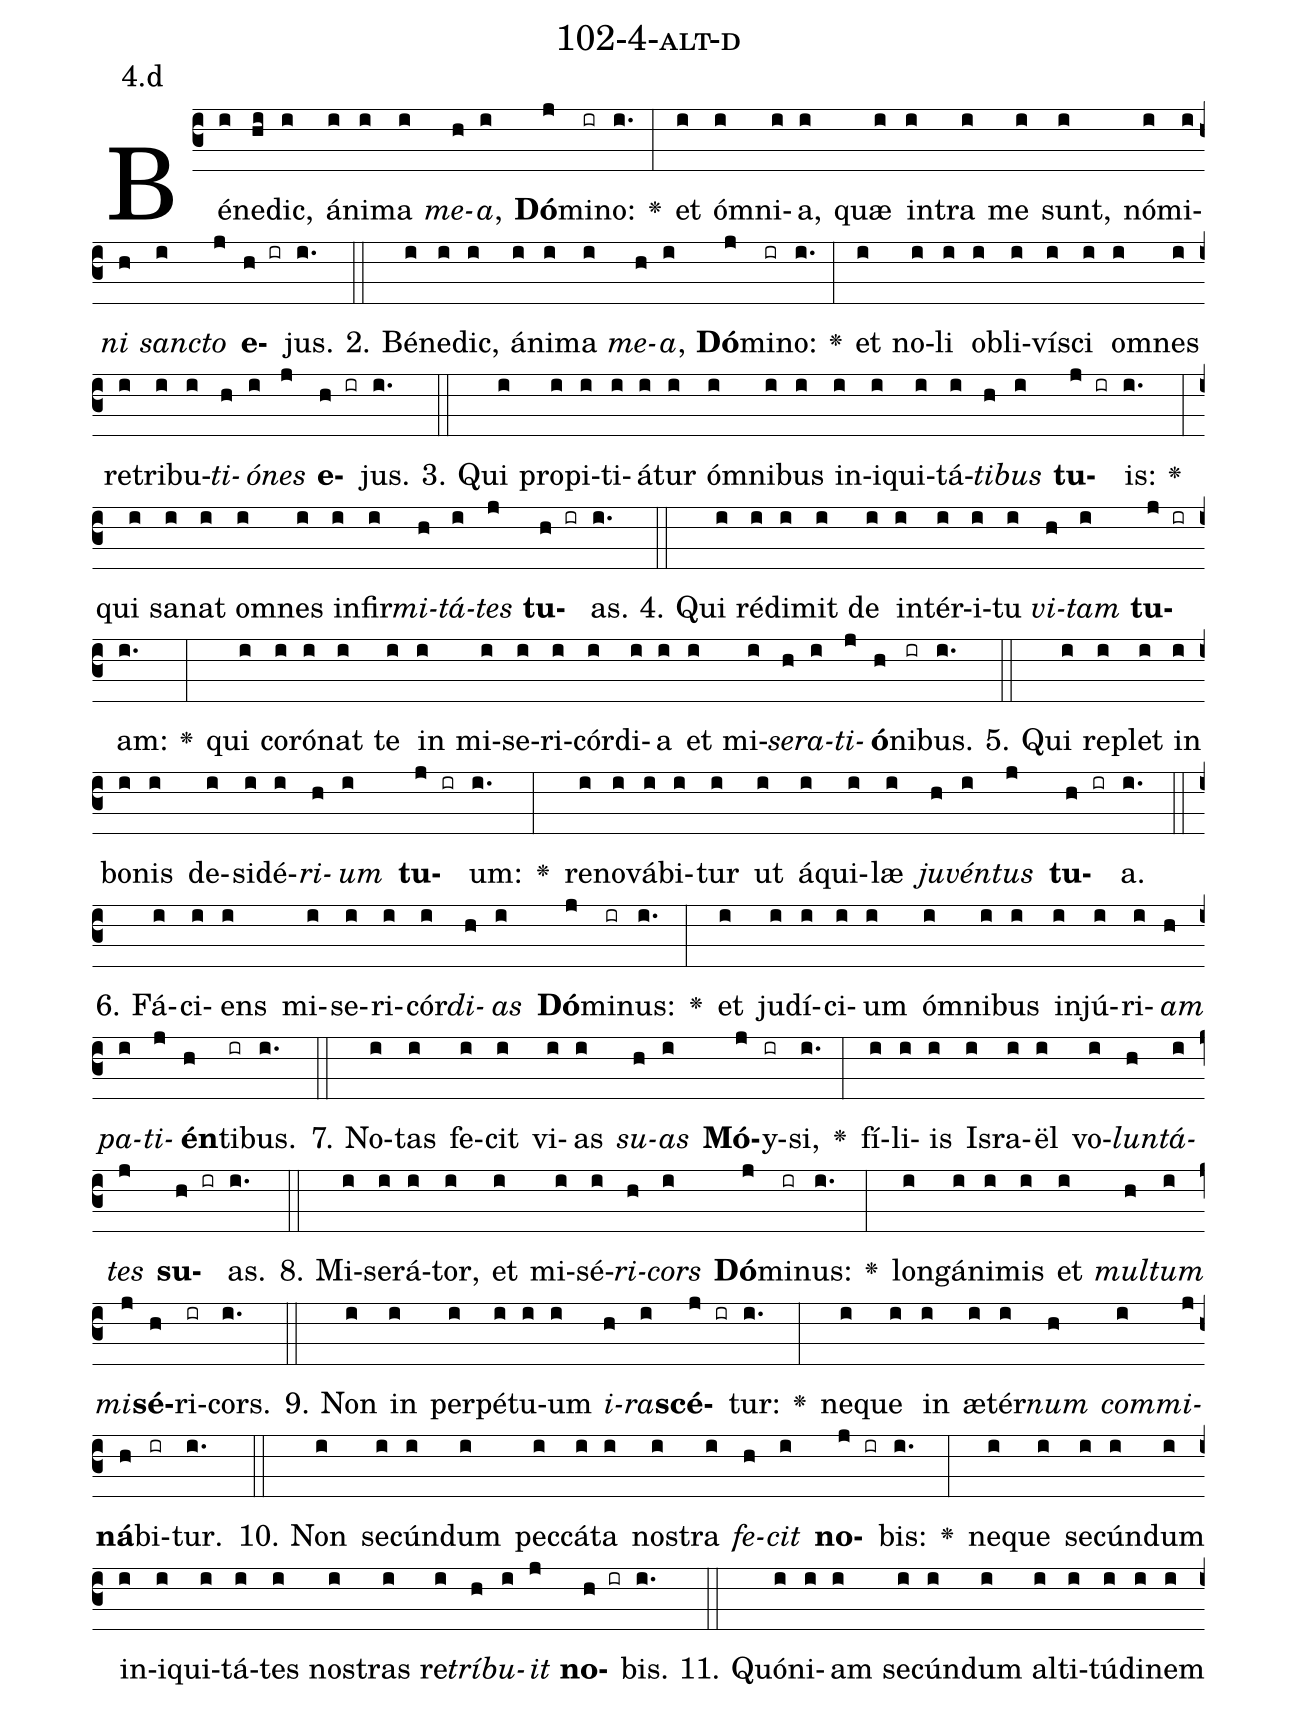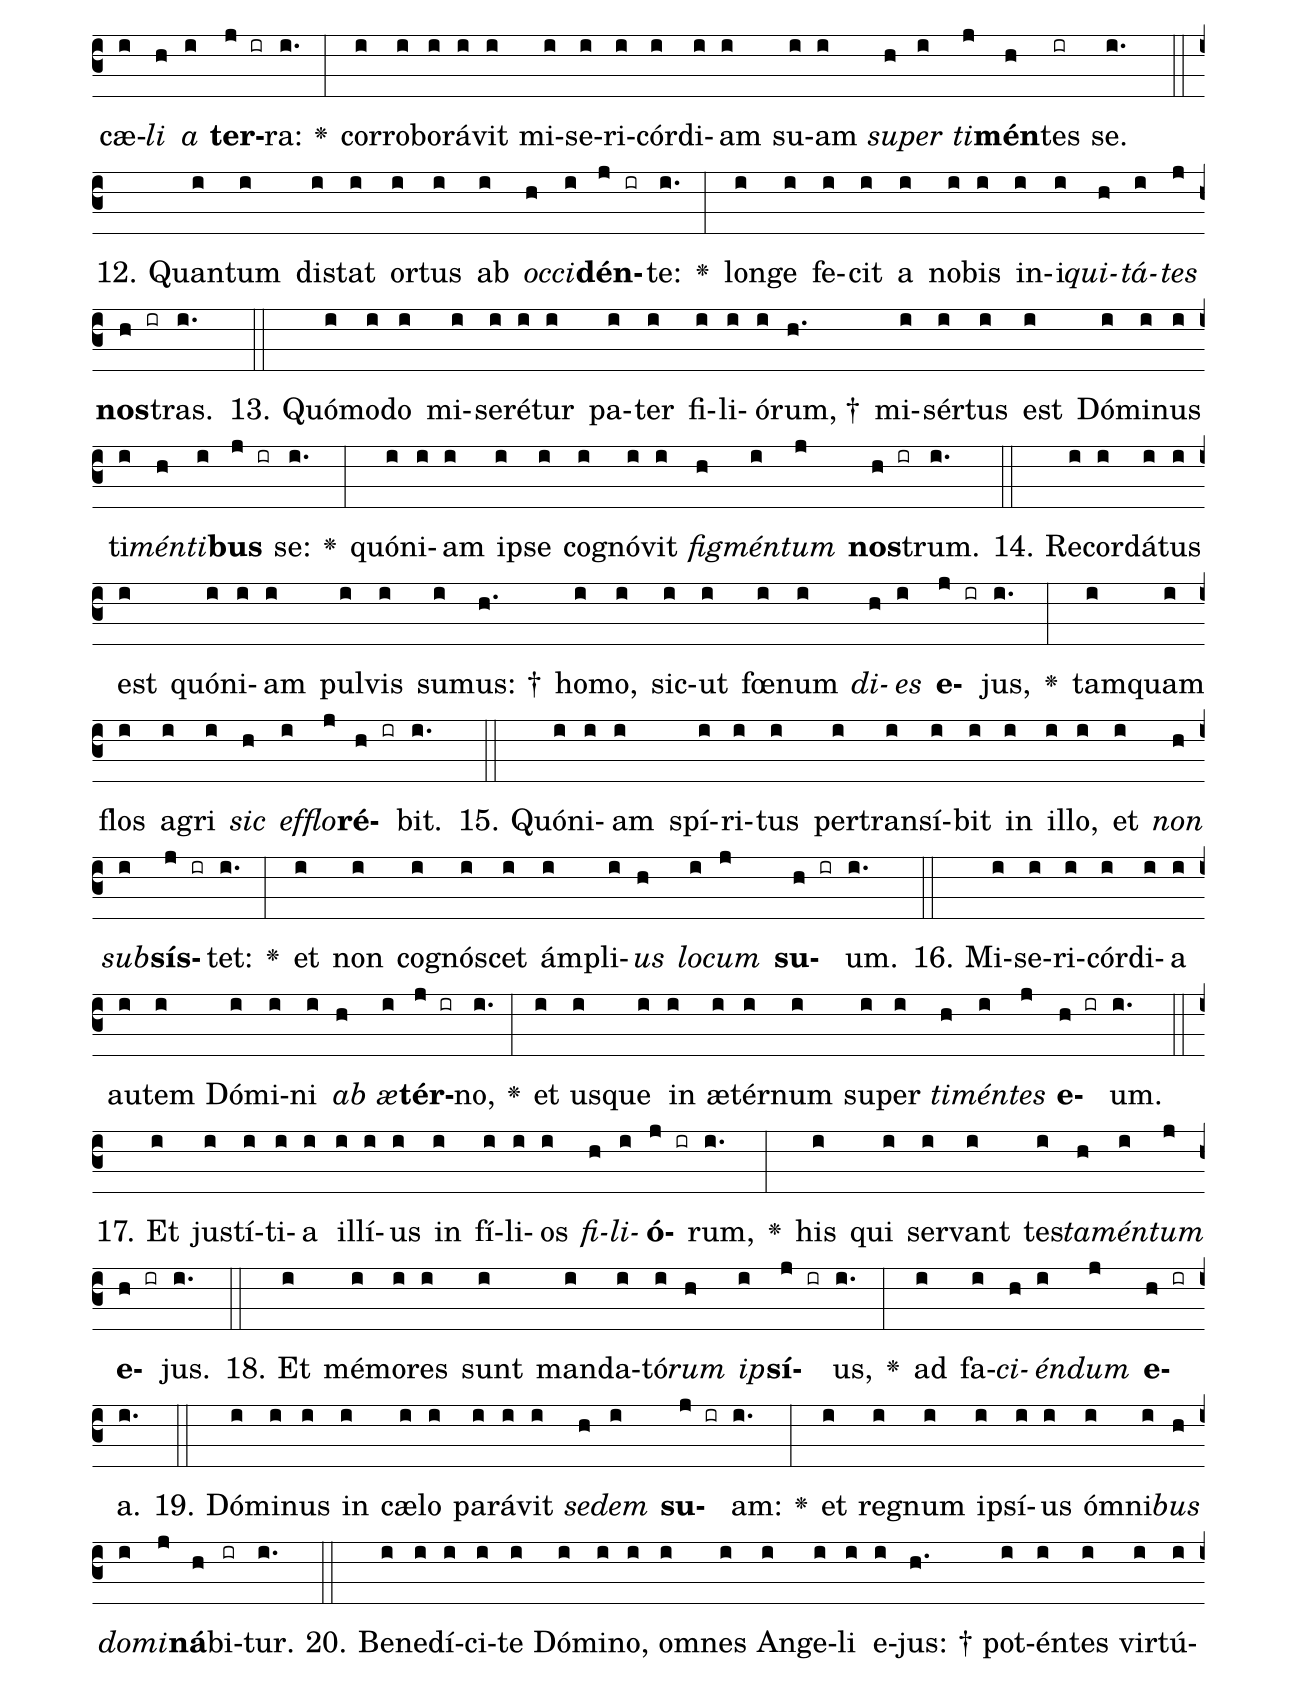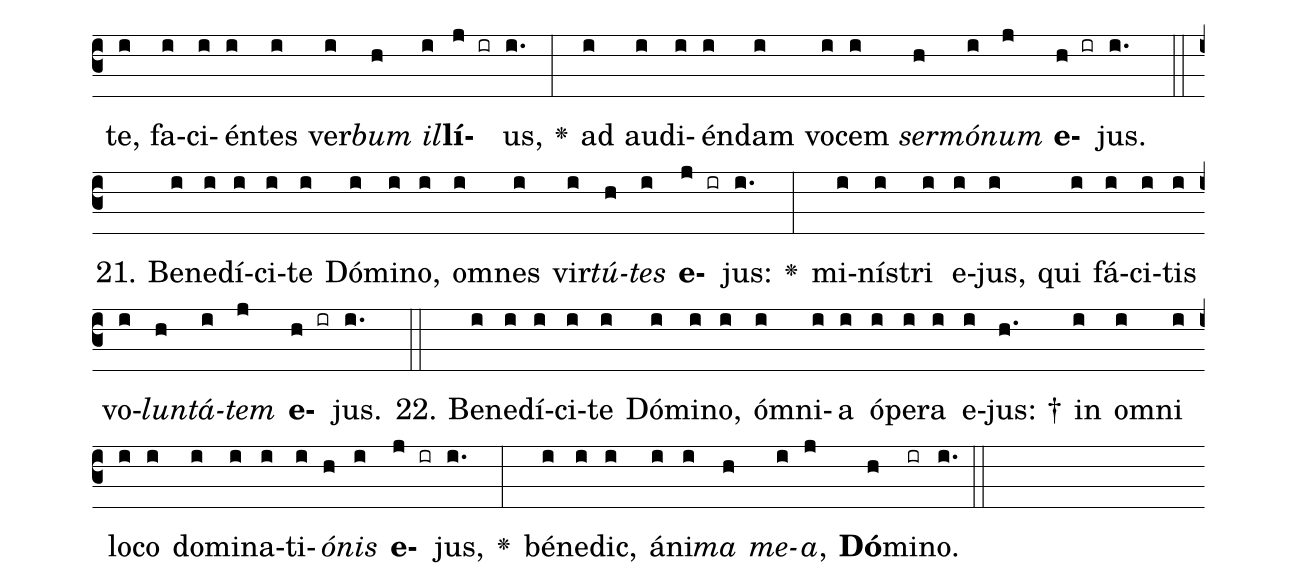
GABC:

name: 102-4-alt-d;
annotation: 4.d;
%%
(c3)Bé(i)ne(hi)dic,(i) á(i)ni(i)ma(i) <i>me</i>(h)<i>a</i>,(i) <b>Dó</b>(j)mi(ir)no:(i.) <v>\greheightstar</v>(:) et(i) óm(i)ni(i)a,(i) quæ(i) in(i)tra(i) me(i) sunt,(i) nó(i)mi(i)<i>ni</i>(h) <i>sanc</i>(i)<i>to</i>(j) <b>e</b>(h ir)jus.(i.) (::)
2. Bé(i)ne(i)dic,(i) á(i)ni(i)ma(i) <i>me</i>(h)<i>a</i>,(i) <b>Dó</b>(j)mi(ir)no:(i.) <v>\greheightstar</v>(:) et(i) no(i)li(i) ob(i)li(i)ví(i)sci(i) om(i)nes(i) re(i)tri(i)bu(i)<i>ti</i>(h)<i>ó</i>(i)<i>nes</i>(j) <b>e</b>(h ir)jus.(i.) (::)
3. Qui(i) pro(i)pi(i)ti(i)á(i)tur(i) óm(i)ni(i)bus(i) in(i)i(i)qui(i)tá(i)<i>ti</i>(h)<i>bus</i>(i) <b>tu</b>(j ir)is:(i.) <v>\greheightstar</v>(:) qui(i) sa(i)nat(i) om(i)nes(i) in(i)fir(i)<i>mi</i>(h)<i>tá</i>(i)<i>tes</i>(j) <b>tu</b>(h ir)as.(i.) (::)
4. Qui(i) réd(i)i(i)mit(i) de(i) in(i)tér(i)i(i)tu(i) <i>vi</i>(h)<i>tam</i>(i) <b>tu</b>(j ir)am:(i.) <v>\greheightstar</v>(:) qui(i) co(i)ró(i)nat(i) te(i) in(i) mi(i)se(i)ri(i)cór(i)di(i)a(i) et(i) mi(i)<i>se</i>(h)<i>ra</i>(i)<i>ti</i>(j)<b>ó</b>(h)ni(ir)bus.(i.) (::)
5. Qui(i) re(i)plet(i) in(i) bo(i)nis(i) de(i)si(i)dé(i)<i>ri</i>(h)<i>um</i>(i) <b>tu</b>(j ir)um:(i.) <v>\greheightstar</v>(:) re(i)no(i)vá(i)bi(i)tur(i) ut(i) á(i)qui(i)læ(i) <i>ju</i>(h)<i>vén</i>(i)<i>tus</i>(j) <b>tu</b>(h ir)a.(i.) (::)
6. Fá(i)ci(i)ens(i) mi(i)se(i)ri(i)cór(i)<i>di</i>(h)<i>as</i>(i) <b>Dó</b>(j)mi(ir)nus:(i.) <v>\greheightstar</v>(:) et(i) ju(i)dí(i)ci(i)um(i) óm(i)ni(i)bus(i) in(i)jú(i)ri(i)<i>am</i>(h) <i>pa</i>(i)<i>ti</i>(j)<b>én</b>(h)ti(ir)bus.(i.) (::)
7. No(i)tas(i) fe(i)cit(i) vi(i)as(i) <i>su</i>(h)<i>as</i>(i) <b>Mó</b>(j)y(ir)si,(i.) <v>\greheightstar</v>(:) fí(i)li(i)is(i) Is(i)ra(i)ël(i) vo(i)<i>lun</i>(h)<i>tá</i>(i)<i>tes</i>(j) <b>su</b>(h ir)as.(i.) (::)
8. Mi(i)se(i)rá(i)tor,(i) et(i) mi(i)sé(i)<i>ri</i>(h)<i>cors</i>(i) <b>Dó</b>(j)mi(ir)nus:(i.) <v>\greheightstar</v>(:) long(i)á(i)ni(i)mis(i) et(i) <i>mul</i>(h)<i>tum</i>(i) <i>mi</i>(j)<b>sé</b>(h)ri(ir)cors.(i.) (::)
9. Non(i) in(i) per(i)pé(i)tu(i)um(i) <i>i</i>(h)<i>ra</i>(i)<b>scé</b>(j ir)tur:(i.) <v>\greheightstar</v>(:) ne(i)que(i) in(i) æ(i)tér(i)<i>num</i>(h) <i>com</i>(i)<i>mi</i>(j)<b>ná</b>(h)bi(ir)tur.(i.) (::)
10. Non(i) se(i)cún(i)dum(i) pec(i)cá(i)ta(i) nos(i)tra(i) <i>fe</i>(h)<i>cit</i>(i) <b>no</b>(j ir)bis:(i.) <v>\greheightstar</v>(:) ne(i)que(i) se(i)cún(i)dum(i) in(i)i(i)qui(i)tá(i)tes(i) nos(i)tras(i) re(i)<i>trí</i>(h)<i>bu</i>(i)<i>it</i>(j) <b>no</b>(h ir)bis.(i.) (::)
11. Quón(i)i(i)am(i) se(i)cún(i)dum(i) al(i)ti(i)tú(i)di(i)nem(i) cæ(i)<i>li</i>(h) <i>a</i>(i) <b>ter</b>(j ir)ra:(i.) <v>\greheightstar</v>(:) cor(i)ro(i)bo(i)rá(i)vit(i) mi(i)se(i)ri(i)cór(i)di(i)am(i) su(i)am(i) <i>su</i>(h)<i>per</i>(i) <i>ti</i>(j)<b>mén</b>(h)tes(ir) se.(i.) (::)
12. Quan(i)tum(i) di(i)stat(i) or(i)tus(i) ab(i) <i>oc</i>(h)<i>ci</i>(i)<b>dén</b>(j ir)te:(i.) <v>\greheightstar</v>(:) lon(i)ge(i) fe(i)cit(i) a(i) no(i)bis(i) in(i)i(i)<i>qui</i>(h)<i>tá</i>(i)<i>tes</i>(j) <b>nos</b>(h ir)tras.(i.) (::)
13. Quó(i)mo(i)do(i) mi(i)se(i)ré(i)tur(i) pa(i)ter(i) fi(i)li(i)ó(i)rum, †(h.) mi(i)sér(i)tus(i) est(i) Dó(i)mi(i)nus(i) ti(i)<i>mén</i>(h)<i>ti</i>(i)<b>bus</b>(j ir) se:(i.) <v>\greheightstar</v>(:) quón(i)i(i)am(i) ip(i)se(i) co(i)gnó(i)vit(i) <i>fig</i>(h)<i>mén</i>(i)<i>tum</i>(j) <b>nos</b>(h ir)trum.(i.) (::)
14. Re(i)cor(i)dá(i)tus(i) est(i) quón(i)i(i)am(i) pul(i)vis(i) su(i)mus: †(h.) ho(i)mo,(i) sic(i)ut(i) fœ(i)num(i) <i>di</i>(h)<i>es</i>(i) <b>e</b>(j ir)jus,(i.) <v>\greheightstar</v>(:) tam(i)quam(i) flos(i) a(i)gri(i) <i>sic</i>(h) <i>ef</i>(i)<i>flo</i>(j)<b>ré</b>(h ir)bit.(i.) (::)
15. Quón(i)i(i)am(i) spí(i)ri(i)tus(i) per(i)trans(i)í(i)bit(i) in(i) il(i)lo,(i) et(i) <i>non</i>(h) <i>sub</i>(i)<b>sís</b>(j ir)tet:(i.) <v>\greheightstar</v>(:) et(i) non(i) co(i)gnó(i)scet(i) ám(i)pli(i)<i>us</i>(h) <i>lo</i>(i)<i>cum</i>(j) <b>su</b>(h ir)um.(i.) (::)
16. Mi(i)se(i)ri(i)cór(i)di(i)a(i) au(i)tem(i) Dó(i)mi(i)ni(i) <i>ab</i>(h) <i>æ</i>(i)<b>tér</b>(j ir)no,(i.) <v>\greheightstar</v>(:) et(i) us(i)que(i) in(i) æ(i)tér(i)num(i) su(i)per(i) <i>ti</i>(h)<i>mén</i>(i)<i>tes</i>(j) <b>e</b>(h ir)um.(i.) (::)
17. Et(i) jus(i)tí(i)ti(i)a(i) il(i)lí(i)us(i) in(i) fí(i)li(i)os(i) <i>fi</i>(h)<i>li</i>(i)<b>ó</b>(j ir)rum,(i.) <v>\greheightstar</v>(:) his(i) qui(i) ser(i)vant(i) tes(i)<i>ta</i>(h)<i>mén</i>(i)<i>tum</i>(j) <b>e</b>(h ir)jus.(i.) (::)
18. Et(i) mé(i)mo(i)res(i) sunt(i) man(i)da(i)tó(i)<i>rum</i>(h) <i>ip</i>(i)<b>sí</b>(j ir)us,(i.) <v>\greheightstar</v>(:) ad(i) fa(i)<i>ci</i>(h)<i>én</i>(i)<i>dum</i>(j) <b>e</b>(h ir)a.(i.) (::)
19. Dó(i)mi(i)nus(i) in(i) cæ(i)lo(i) pa(i)rá(i)vit(i) <i>se</i>(h)<i>dem</i>(i) <b>su</b>(j ir)am:(i.) <v>\greheightstar</v>(:) et(i) re(i)gnum(i) ip(i)sí(i)us(i) óm(i)ni(i)<i>bus</i>(h) <i>do</i>(i)<i>mi</i>(j)<b>ná</b>(h)bi(ir)tur.(i.) (::)
20. Be(i)ne(i)dí(i)ci(i)te(i) Dó(i)mi(i)no,(i) om(i)nes(i) An(i)ge(i)li(i) e(i)jus: †(h.) pot(i)én(i)tes(i) vir(i)tú(i)te,(i) fa(i)ci(i)én(i)tes(i) ver(i)<i>bum</i>(h) <i>il</i>(i)<b>lí</b>(j ir)us,(i.) <v>\greheightstar</v>(:) ad(i) au(i)di(i)én(i)dam(i) vo(i)cem(i) <i>ser</i>(h)<i>mó</i>(i)<i>num</i>(j) <b>e</b>(h ir)jus.(i.) (::)
21. Be(i)ne(i)dí(i)ci(i)te(i) Dó(i)mi(i)no,(i) om(i)nes(i) vir(i)<i>tú</i>(h)<i>tes</i>(i) <b>e</b>(j ir)jus:(i.) <v>\greheightstar</v>(:) mi(i)nís(i)tri(i) e(i)jus,(i) qui(i) fá(i)ci(i)tis(i) vo(i)<i>lun</i>(h)<i>tá</i>(i)<i>tem</i>(j) <b>e</b>(h ir)jus.(i.) (::)
22. Be(i)ne(i)dí(i)ci(i)te(i) Dó(i)mi(i)no,(i) óm(i)ni(i)a(i) ó(i)pe(i)ra(i) e(i)jus: †(h.) in(i) om(i)ni(i) lo(i)co(i) do(i)mi(i)na(i)ti(i)<i>ó</i>(h)<i>nis</i>(i) <b>e</b>(j ir)jus,(i.) <v>\greheightstar</v>(:) bé(i)ne(i)dic,(i) á(i)ni(i)<i>ma</i>(h) <i>me</i>(i)<i>a</i>,(j) <b>Dó</b>(h)mi(ir)no.(i.) (::)
